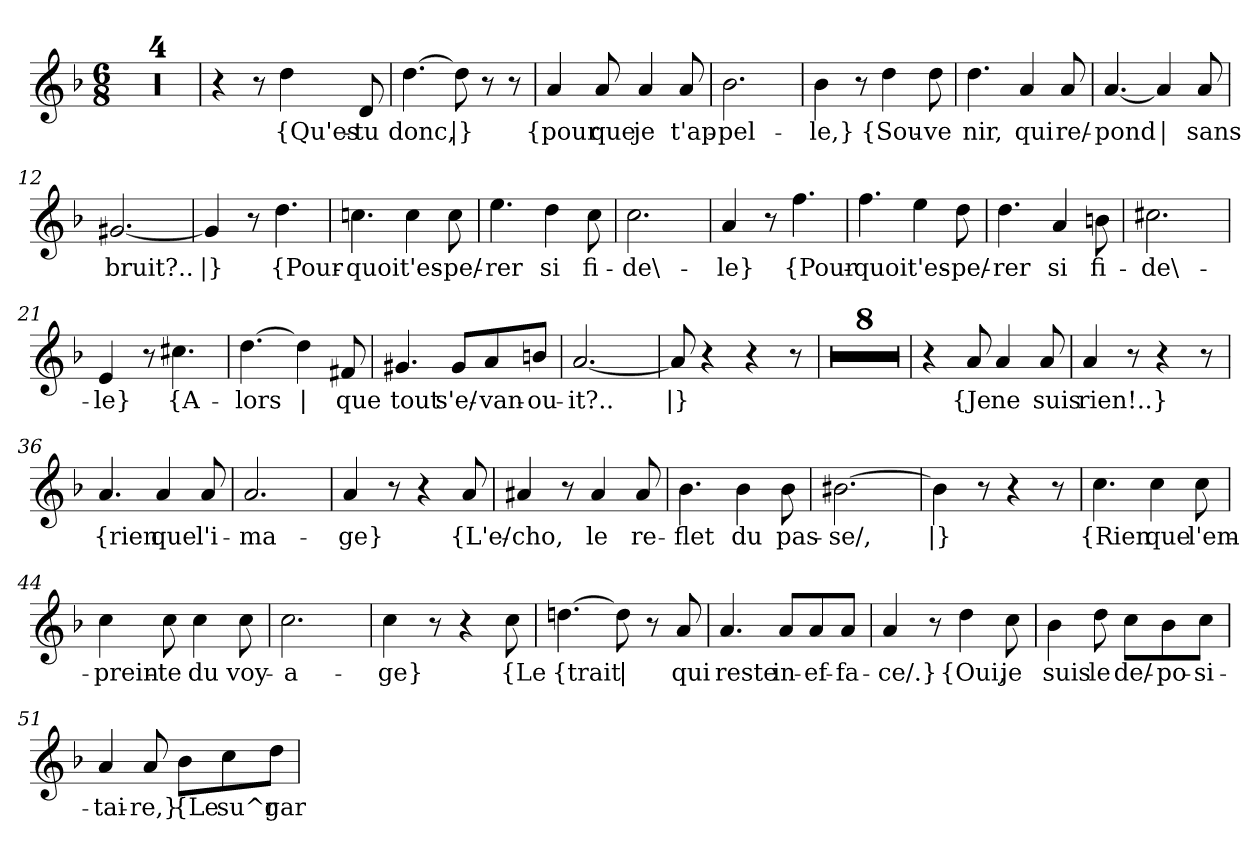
**kern	**text
*part1	*part1
*staff1	*staff1
*clefG2	*
*k[b-]	*
*M6/8	*
=1	=1
2.r	.
=2	=2
2.r	.
=3	=3
2.r	.
=4	=4
2.r	.
=5	=5
4r	.
8r	.
!	!LO:LY:b
4dd\	{Qu'es-
!	!LO:LY:b
8d/	-tu
=6	=6
!	!LO:LY:b
[4.dd\	donc,
!	!LO:LY:b
8dd\]	|}
8r	.
8r	.
=7	=7
!	!LO:LY:b
4a/	{pour
!	!LO:LY:b
8a/	que
!	!LO:LY:b
4a/	je
!	!LO:LY:b
8a/	t'ap-
=8	=8
!	!LO:LY:b
2.b-\	-pel-
=9	=9
!	!LO:LY:b
4b-\	-le,}
8r	.
!	!LO:LY:b
4dd\	{Sou-
!	!LO:LY:b
8dd\	-ve
!!LO:LB:g=z
=10	=10
!	!LO:LY:b
4.dd\	-nir,
!	!LO:LY:b
4a/	qui
!	!LO:LY:b
8a/	re/-
=11	=11
!	!LO:LY:b
[4.a/	-pond
!	!LO:LY:b
4a/]	|
!	!LO:LY:b
8a/	sans
=12	=12
!	!LO:LY:b
[2.g#X/	bruit?..
=13	=13
!	!LO:LY:b
4g#/]	|}
8r	.
!	!LO:LY:b
4.dd\	{Pour-
=14	=14
!	!LO:LY:b
4.ccn\	-quoi
!	!LO:LY:b
4cc\	t'es-
!	!LO:LY:b
8cc\	-pe/-
=15	=15
!	!LO:LY:b
4.ee\	-rer
!	!LO:LY:b
4dd\	si
!	!LO:LY:b
8cc\	fi-
=16	=16
!	!LO:LY:b
2.cc\	-de\-
=17	=17
!	!LO:LY:b
4a/	-le}
8r	.
!	!LO:LY:b
4.ff\	{Pour-
!!LO:LB:g=z
=18	=18
!	!LO:LY:b
4.ff\	-quoi
!	!LO:LY:b
4ee\	t'es-
!	!LO:LY:b
8dd\	-pe/-
=19	=19
!	!LO:LY:b
4.dd\	-rer
!	!LO:LY:b
4a/	si
!	!LO:LY:b
8bn\	fi-
=20	=20
!	!LO:LY:b
2.cc#X\	-de\-
=21	=21
!	!LO:LY:b
4e/	-le}
8r	.
!	!LO:LY:b
4.cc#X\	{A-
=22	=22
!	!LO:LY:b
[4.dd\	-lors
!	!LO:LY:b
4dd\]	|
!	!LO:LY:b
8f#X/	que
=23	=23
!	!LO:LY:b
4.g#X/	tout
!	!LO:LY:b
8g#/L	s'e/-
!	!LO:LY:b
8a/	-van-
!	!LO:LY:b
8bn/J	-ou-
=24	=24
!	!LO:LY:b
[2.a/	-it?..
=25	=25
!	!LO:LY:b
8a/]	|}
4r	.
4r	.
8r	.
=26	=26
2.r	.
!!LO:LB:g=z
=27	=27
2.r	.
=28	=28
2.r	.
=29	=29
2.r	.
=30	=30
2.r	.
=31	=31
2.r	.
=32	=32
2.r	.
=33	=33
*k[f#c#]	*
2.r	.
=34	=34
4r	.
!	!LO:LY:b
8a/	{Je
!	!LO:LY:b
4a/	ne
!	!LO:LY:b
8a/	suis
=35	=35
!	!LO:LY:b
4a/	rien!..}
8r	.
4r	.
8r	.
=36	=36
!	!LO:LY:b
4.a/	{rien
!	!LO:LY:b
4a/	que
!	!LO:LY:b
8a/	l'i-
=37	=37
!	!LO:LY:b
2.a/	-ma-
=38	=38
!	!LO:LY:b
4a/	-ge}
8r	.
4r	.
!	!LO:LY:b
8a/	{L'e/-
!!LO:LB:g=z
=39	=39
!	!LO:LY:b
4a#X/	-cho,
8r	.
!	!LO:LY:b
4a#/	le
!	!LO:LY:b
8a#/	re-
=40	=40
!	!LO:LY:b
4.b\	-flet
!	!LO:LY:b
4b\	du
!	!LO:LY:b
8b\	pas-
=41	=41
!	!LO:LY:b
[2.b#X\	-se/,
=42	=42
!	!LO:LY:b
4b#\]	|}
8r	.
4r	.
8r	.
=43	=43
!	!LO:LY:b
4.cc#\	{Rien
!	!LO:LY:b
4cc#\	que
!	!LO:LY:b
8cc#\	l'em-
=44	=44
!	!LO:LY:b
4cc#\	-prein-
!	!LO:LY:b
8cc#\	-te
!	!LO:LY:b
4cc#\	du
!	!LO:LY:b
8cc#\	voy-
=45	=45
!	!LO:LY:b
2.cc#\	-a-
=46	=46
!	!LO:LY:b
4cc#\	-ge}
8r	.
4r	.
!	!LO:LY:b
8cc#\	{Le
!!LO:LB:g=z
=47	=47
!	!LO:LY:b
[4.ddn\	{trait
!	!LO:LY:b
8ddn\]	|
8r	.
!	!LO:LY:b
8a/	qui
=48	=48
!	!LO:LY:b
4.a/	reste
!	!LO:LY:b
8a/L	in-
!	!LO:LY:b
8a/	-ef-
!	!LO:LY:b
8a/J	-fa-
=49	=49
!	!LO:LY:b
4a/	-ce/.}
8r	.
!	!LO:LY:b
4dd\	{Oui,
!	!LO:LY:b
8cc#\	je
=50	=50
!	!LO:LY:b
4b\	suis
!	!LO:LY:b
8dd\	le
!	!LO:LY:b
8cc#\L	de/-
!	!LO:LY:b
8b\	-po-
!	!LO:LY:b
8cc#\J	-si-
=51	=51
!	!LO:LY:b
4a/	-tai-
!	!LO:LY:b
8a/	-re,}
!	!LO:LY:b
8b\L	{Le
!	!LO:LY:b
8cc#\	su^r
!	!LO:LY:b
8dd\J	gar-
=	=
*-	*-
